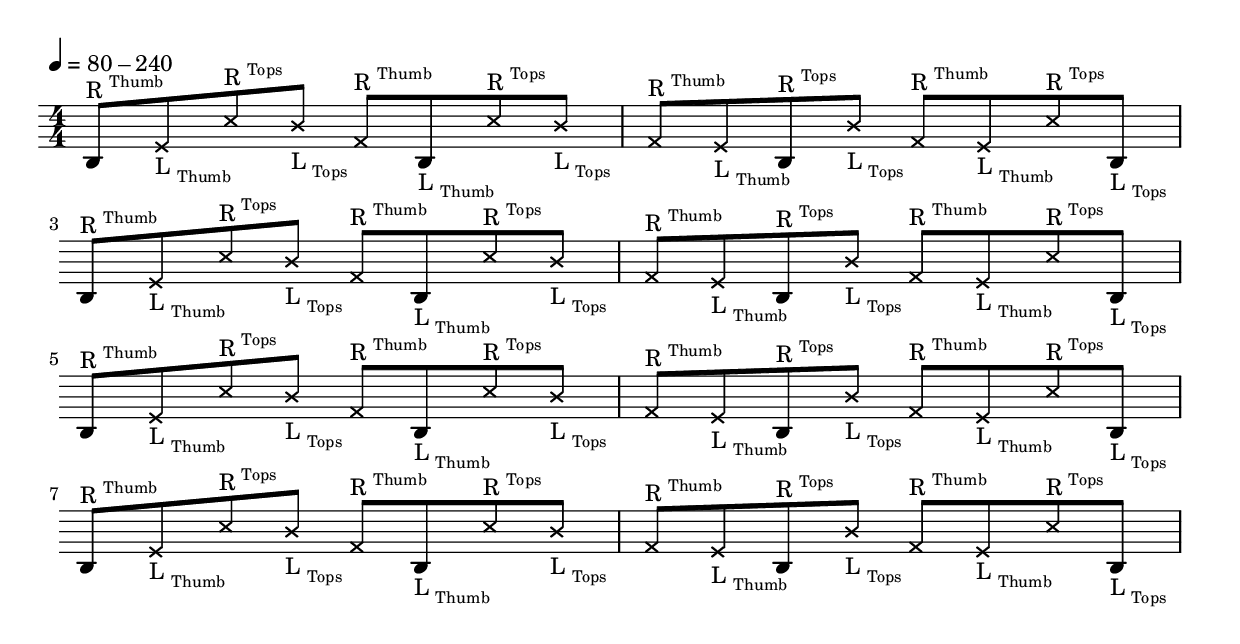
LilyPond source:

\version "2.24.1"
\include "../global.ly"

\layout {
  indent = -3.5
}

\relative {
  \defaultScoreSettings
  \tempo 4 = 80 - 240
  \time 4/4

  \rimNote

  \repeat unfold 4 {
    \once \defaultNote  b8^\RThumbTop                     e_\LThumbBtm                     c'^\RTopsTop                     b_\LTopsBtm 
                        f8^\RThumbTop \once \defaultNote b,_\LThumbBtm                     c'^\RTopsTop                     b_\LTopsBtm 
                        f8^\RThumbTop                     e_\LThumbBtm \once \defaultNote   b^\RTopsTop                    b'_\LTopsBtm 
                        f8^\RThumbTop                     e_\LThumbBtm                     c'^\RTopsTop \once \defaultNote b,_\LTopsBtm 
    \break
  }

  \resetNoteHead
}